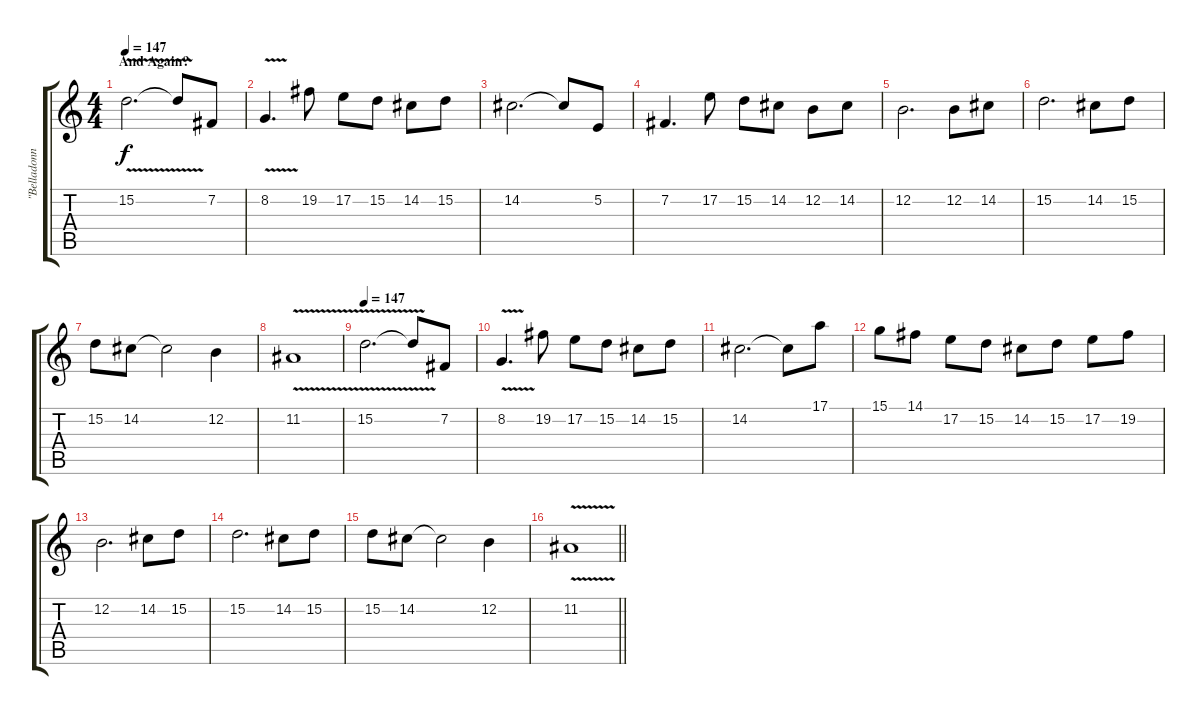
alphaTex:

\track ("\"Belladonna\"" "\"Belladonn") {instrument sopranosax}
\staff {score tabs}
\tuning (E4 B3 G3 D3 A2 E2) {hide}
\ts (4 4)
\section ("" "And Again?")
\tempo 147
\clef g2
\ks c
15.2{v}.2{d dy f} 15.2{t}.8 7.2.8 |
8.2{v}.4{d} 19.2.8 17.2.8 15.2.8 14.2.8 15.2.8 |
14.2.2{d} 14.2{t}.8 5.2.8 |
7.2.4{d} 17.2.8 15.2.8 14.2.8 12.2.8 14.2.8 |
12.2.2{d} 12.2.8 14.2.8 |
15.2.2{d} 14.2.8 15.2.8 |
15.2.8 14.2.8 14.2{t}.2 12.2.4 |
11.2{v}.1 |
\tempo 147
15.2{v}.2{d} 15.2{t}.8 7.2.8 |
8.2{v}.4{d} 19.2.8 17.2.8 15.2.8 14.2.8 15.2.8 |
14.2.2{d} 14.2{t}.8 17.1.8 |
15.1.8 14.1.8 17.2.8 15.2.8 14.2.8 15.2.8 17.2.8 19.2.8 |
12.2.2{d} 14.2.8 15.2.8 |
15.2.2{d} 14.2.8 15.2.8 |
15.2.8 14.2.8 14.2{t}.2 12.2.4 |
\barLineRight lightlight
11.2{v}.1
